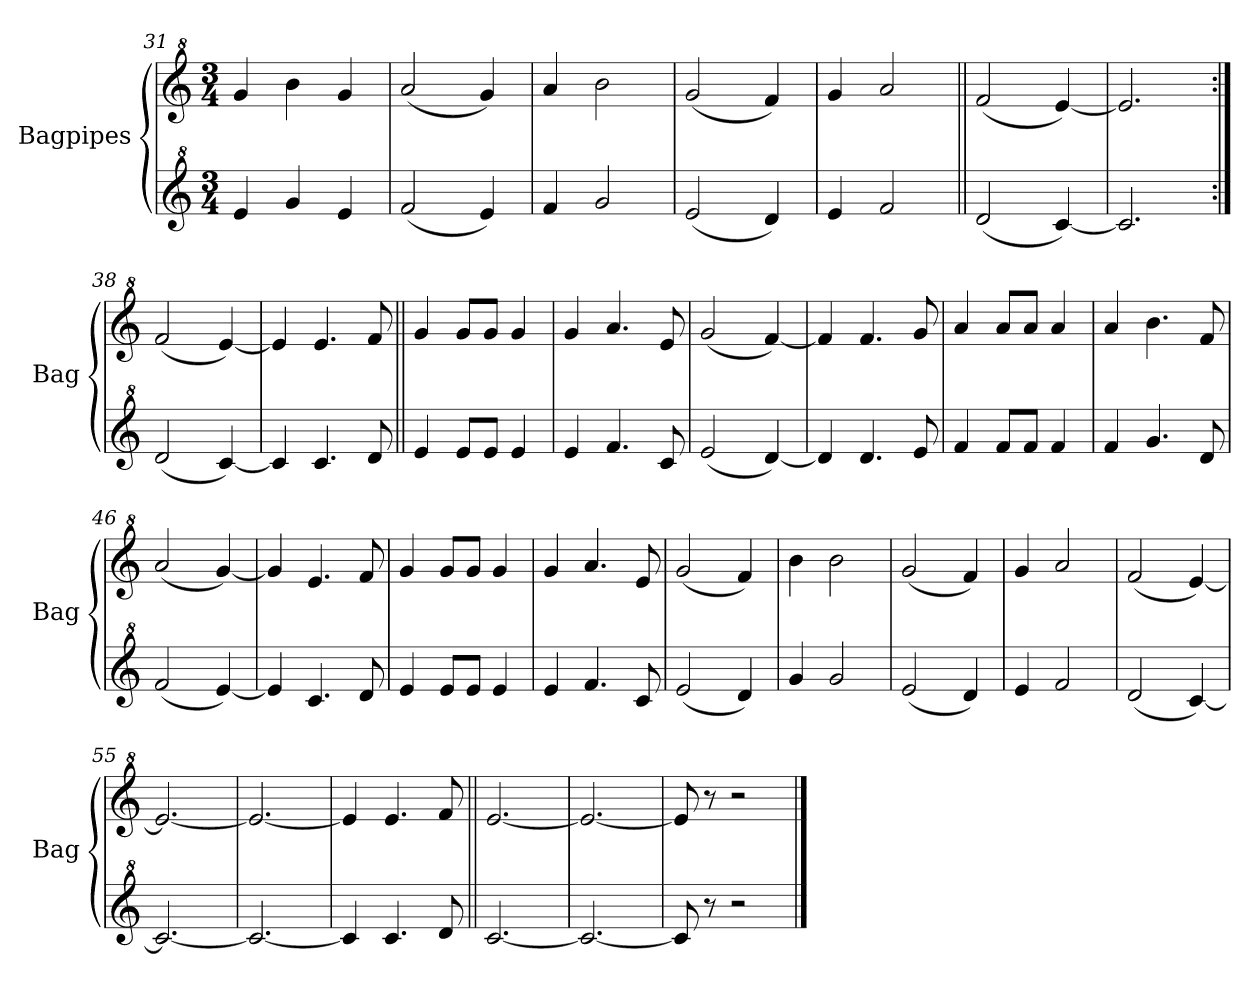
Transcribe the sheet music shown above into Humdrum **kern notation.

**kern	**kern
*part2	*part1
*staff2	*staff1
*I"Bagpipes	*I"Bagpipes
*I'Bag	*I'Bag
*clefG^2	*clefG^2
*k[]	*k[]
*C:	*C:
*M3/4	*M3/4
=31	=31
4ee/	4gg/
4gg/	4bb\
4ee/	4gg/
=32	=32
(2ff/	(2aa/
4ee/)	4gg/)
=33	=33
4ff/	4aa/
2gg/	2bb\
=34	=34
(2ee/	(2gg/
4dd/)	4ff/)
=35	=35
4ee/	4gg/
2ff/	2aa/
=36||	=36||
(2dd/	(2ff/
[4cc/)	[4ee/)
=37	=37
2.cc/]	2.ee/]
=38:|!	=38:|!
(2dd/	(2ff/
[4cc/)	[4ee/)
=39	=39
4cc/]	4ee/]
4.cc/	4.ee/
8dd/	8ff/
=40||	=40||
4ee/	4gg/
8ee/L	8gg/L
8ee/J	8gg/J
4ee/	4gg/
!!LO:LB:g=z
=41	=41
4ee/	4gg/
4.ff/	4.aa/
8cc/	8ee/
=42	=42
(2ee/	(2gg/
[4dd/)	[4ff/)
=43	=43
4dd/]	4ff/]
4.dd/	4.ff/
8ee/	8gg/
=44	=44
4ff/	4aa/
8ff/L	8aa/L
8ff/J	8aa/J
4ff/	4aa/
=45	=45
4ff/	4aa/
4.gg/	4.bb\
8dd/	8ff/
=46	=46
(2ff/	(2aa/
[4ee/)	[4gg/)
=47	=47
4ee/]	4gg/]
4.cc/	4.ee/
8dd/	8ff/
=48	=48
4ee/	4gg/
8ee/L	8gg/L
8ee/J	8gg/J
4ee/	4gg/
=49	=49
4ee/	4gg/
4.ff/	4.aa/
8cc/	8ee/
=50	=50
(2ee/	(2gg/
4dd/)	4ff/)
=51	=51
4gg/	4bb\
2gg/	2bb\
=52	=52
(2ee/	(2gg/
4dd/)	4ff/)
=53	=53
4ee/	4gg/
2ff/	2aa/
!!LO:LB:g=z
=54	=54
(2dd/	(2ff/
[4cc/)	[4ee/)
=55	=55
2.cc/_	2.ee/_
=56	=56
2.cc/_	2.ee/_
=57	=57
4cc/]	4ee/]
4.cc/	4.ee/
8dd/	8ff/
=58||	=58||
[2.cc/	[2.ee/
=59	=59
2.cc/_	2.ee/_
=60	=60
8cc/]	8ee/]
8r	8r
2r	2r
==	==
*-	*-
